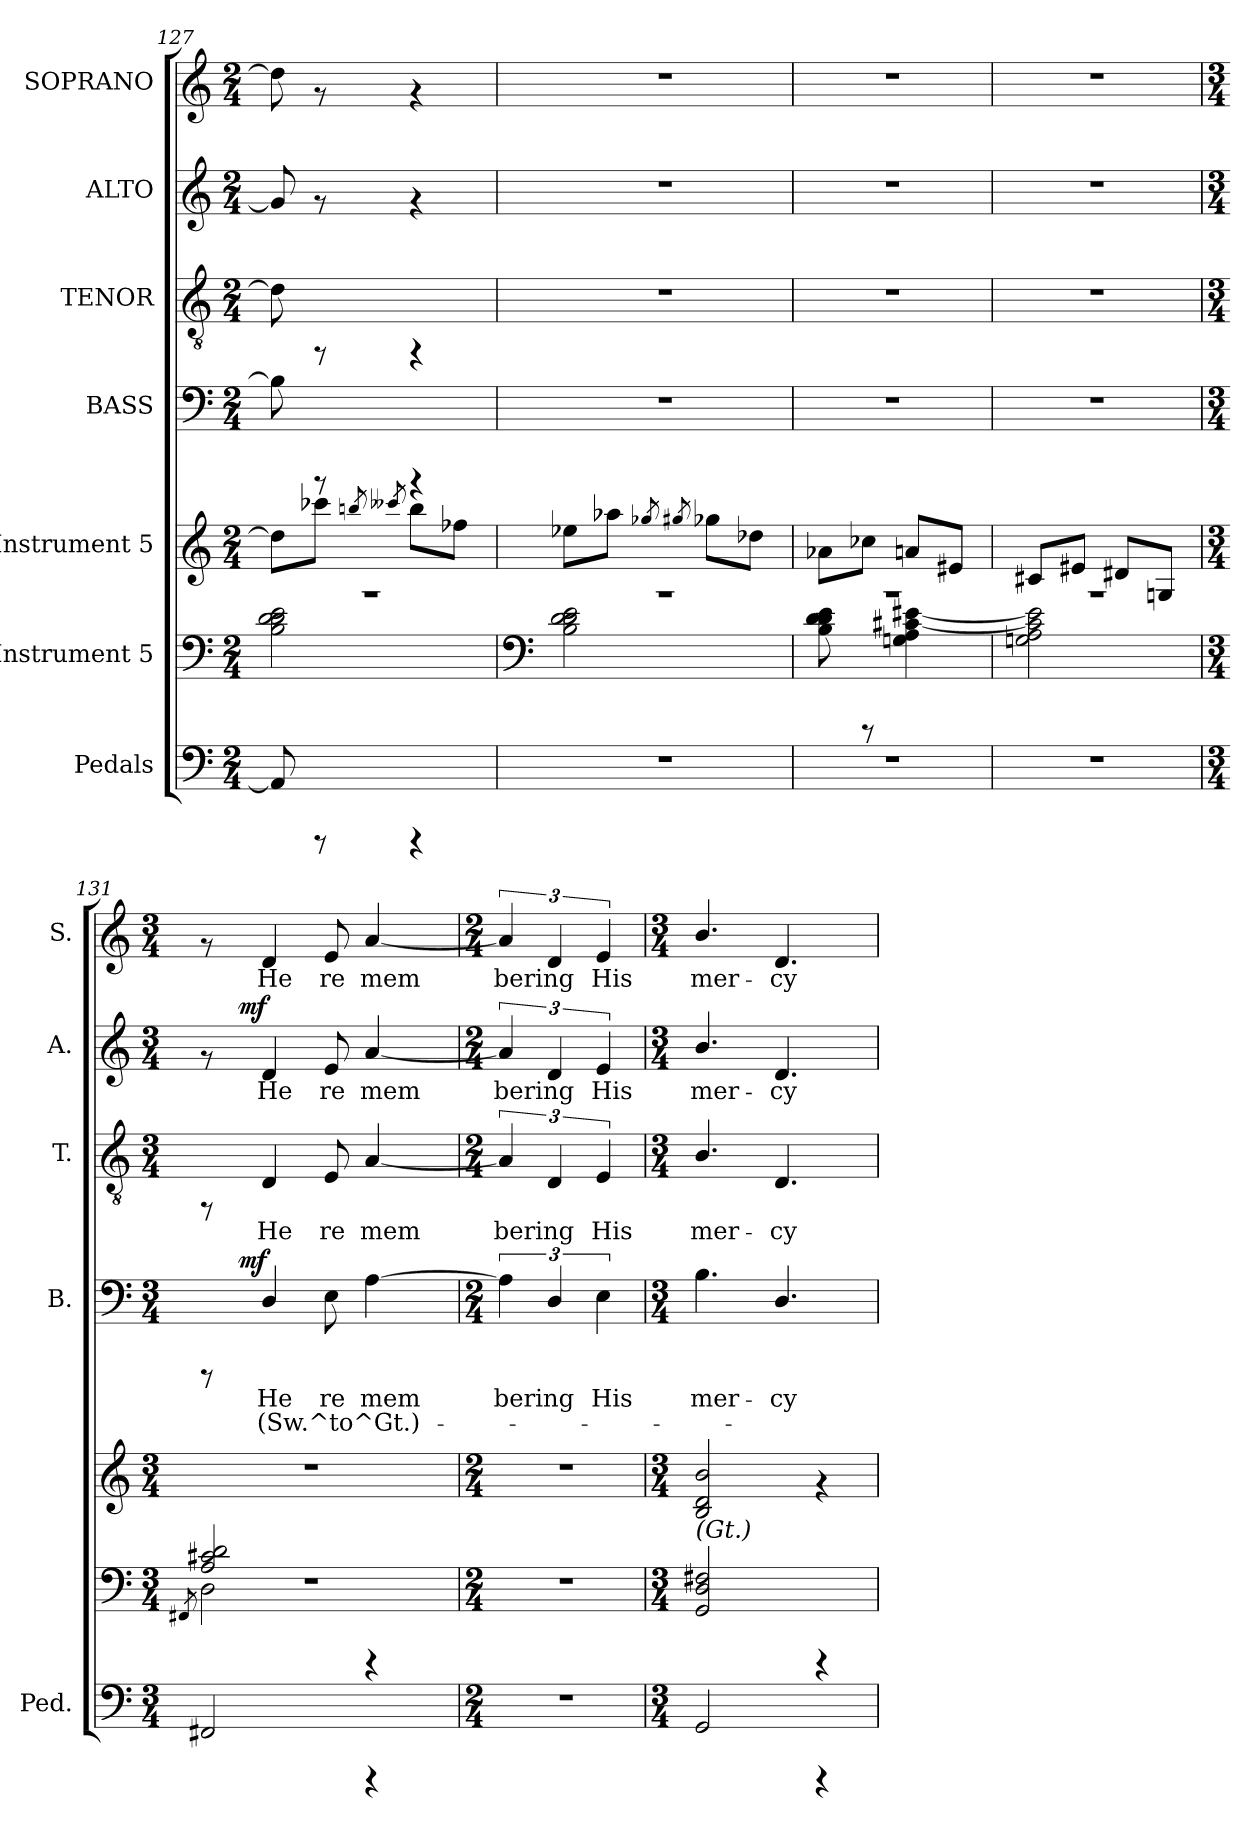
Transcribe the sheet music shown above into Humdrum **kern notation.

**kern	**kern	**dynam	**kern	**kern	**text	**text	**dynam	**kern	**text	**kern	**text	**dynam	**kern	**text	**dynam
*part7	*part6	*part6	*part5	*part4	*part4	*part4	*part4	*part3	*part3	*part2	*part2	*part2	*part1	*part1	*part1
*staff7	*staff6	*staff6	*staff5	*staff4	*staff4	*staff4	*staff4	*staff3	*staff3	*staff2	*staff2	*staff2	*staff1	*staff1	*staff1
*I"Pedals	*I"Instrument 5	*	*I"Instrument 5	*I"BASS	*	*	*	*I"TENOR	*	*I"ALTO	*	*	*I"SOPRANO	*	*
*I'Ped.	*	*	*	*I'B.	*	*	*	*I'T.	*	*I'A.	*	*	*I'S.	*	*
*clefF4	*clefF4	*	*clefG2	*clefF4	*	*	*	*clefGv2	*	*clefG2	*	*	*clefG2	*	*
*k[]	*k[]	*	*k[]	*k[]	*	*	*	*k[]	*	*k[]	*	*	*k[]	*	*
*C:	*C:	*	*C:	*C:	*	*	*	*C:	*	*C:	*	*	*C:	*	*
*M2/4	*M2/4	*	*M2/4	*M2/4	*	*	*	*M2/4	*	*M2/4	*	*	*M2/4	*	*
=127	=127	=127	=127	=127	=127	=127	=127	=127	=127	=127	=127	=127	=127	=127	=127
*	*^	*	*	*	*	*	*	*	*	*	*	*	*	*	*
!	!	!	!	!	!	!LO:LY:b:cj	!	!	!	!LO:LY:b:cj	!	!LO:LY:b:cj	!	!	!LO:LY:b:cj	!
8AA-/]	2r	2e\ 2d\ 2d\ 2B\	.	8dd-\L]	8B--\]	.	.	.	8d-\]	.	8g-/]	.	.	8dd-\]	.	.
8rCCC	.	.	.	8ccc-X\J	8rCCC	.	.	.	8rFF	.	8rf	.	.	8rf	.	.
.	.	.	.	8qbbn/	.	.	.	.	.	.	.	.	.	.	.	.
.	.	.	.	8qccc--X/	.	.	.	.	.	.	.	.	.	.	.	.
4rCCC	.	.	.	8bb\L	4rCCC	.	.	.	4rFF	.	4rf	.	.	4rf	.	.
.	.	.	.	8ff-X\J	.	.	.	.	.	.	.	.	.	.	.	.
!!LO:PB:g=z
=128	=128	=128	=128	=128	=128	=128	=128	=128	=128	=128	=128	=128	=128	=128	=128	=128
*	*clefF4	*	*	*	*	*	*	*	*	*	*	*	*	*	*	*
2r	2r	2e\ 2d\ 2d\ 2B\	.	8ee-X\L	2r	.	.	.	2r	.	2r	.	.	2r	.	.
.	.	.	.	8aa-X\J	.	.	.	.	.	.	.	.	.	.	.	.
.	.	.	.	8qgg-X/	.	.	.	.	.	.	.	.	.	.	.	.
.	.	.	.	8qgg#X/	.	.	.	.	.	.	.	.	.	.	.	.
.	.	.	.	8gg-\L	.	.	.	.	.	.	.	.	.	.	.	.
.	.	.	.	8dd-X\J	.	.	.	.	.	.	.	.	.	.	.	.
=129	=129	=129	=129	=129	=129	=129	=129	=129	=129	=129	=129	=129	=129	=129	=129	=129
2r	2r	8e\ 8d\ 8d\ 8B\	.	8a-X\L	2r	.	.	.	2r	.	2r	.	.	2r	.	.
.	.	8rCCC	.	8cc-X\J	.	.	.	.	.	.	.	.	.	.	.	.
.	.	[>4e#X\ [>4c#X\ 4Gn\ 4A\	.	8an/L	.	.	.	.	.	.	.	.	.	.	.	.
.	.	.	.	8e#X/J	.	.	.	.	.	.	.	.	.	.	.	.
=130	=130	=130	=130	=130	=130	=130	=130	=130	=130	=130	=130	=130	=130	=130	=130	=130
2r	2r	2c#\] 2A\ 2Gn\ 2e#\]	.	8c#X/L	2r	.	.	.	2r	.	2r	.	.	2r	.	.
.	.	.	.	8e#X/J	.	.	.	.	.	.	.	.	.	.	.	.
.	.	.	.	8d#X/L	.	.	.	.	.	.	.	.	.	.	.	.
.	.	.	.	8Gn/J	.	.	.	.	.	.	.	.	.	.	.	.
*	*v	*v	*	*	*	*	*	*	*	*	*	*	*	*	*	*
=131	=131	=131	=131	=131	=131	=131	=131	=131	=131	=131	=131	=131	=131	=131	=131
*M3/4	*M3/4	*	*M3/4	*M3/4	*	*	*	*M3/4	*	*M3/4	*	*	*M3/4	*	*
*	*^	*	*	*	*	*	*	*	*	*	*	*	*	*	*
*	*	*^	*	*	*	*	*	*	*	*	*	*	*	*	*	*
.	.	.	8qFF#X/	.	.	.	.	.	.	.	.	.	.	.	.	.	.
!	!	!	!	!LO:DY:b	!	!	!	!	!	!	!	!	!	!	!	!	!
!	!	!	!	!LO:DY:n=1:a	!	!	!	!	!	!	!	!	!	!	!	!	!
*	*	*	*	*	*	*^	*	*	*	*	*	*^	*	*	*^	*	*
2FF#X/	2.r	2c#X/ 2A/ 2d/	2D\	mf mf	2.r	8rCCC	16ryy	.	.	.	8rFF	.	8rf	16ryy	.	.	8rf	16ryy	.	.
.	.	.	.	.	.	.	64ryy	.	.	.	.	.	.	64ryy	.	.	.	64ryy	.	.
!	!	!	!	!	!	!	!	!	!	!LO:DY:a	!	!	!	!	!	!LO:DY:b	!	!	!	!LO:DY:a
!	!	!	!	!	!	!	!	!	!	!	!	!	!	!	!	!	!	!	!	!LO:DY:n=1:b
.	.	.	.	.	.	.	2ryy	.	.	mf	.	.	.	2ryy	.	mf	.	2ryy	.	mf mf
!	!	!	!	!	!	!	!	!LO:LY:b:cj	!LO:LY:b:cj	!	!	!LO:LY:b:cj	!	!	!LO:LY:b:cj	!	!	!	!LO:LY:b:cj	!
.	.	.	.	.	.	4D/	.	He	(Sw.^to^Gt.)-	.	4D/	He	4d/	.	He	.	4d/	.	He	.
!	!	!	!	!	!	!	!	!LO:LY:b:cj	!LO:LY:b:cj	!	!	!LO:LY:b:cj	!	!	!LO:LY:b:cj	!	!	!	!LO:LY:b:cj	!
.	.	.	.	.	.	8E\	.	-re	.	.	8E/	re	8e/	.	re	.	8e/	.	re	.
!	!	!	!	!	!	!	!	!LO:LY:b:cj	!LO:LY:b:cj	!	!	!LO:LY:b:cj	!	!	!LO:LY:b:cj	!	!	!	!LO:LY:b:cj	!
4rCCC	.	4rCCC	4ryy	.	.	[>4A\	.	mem	.	.	[<4A/	mem	[<4a/	.	mem	.	[<4a/	.	mem	.
.	.	.	.	.	.	.	8ryy	.	.	.	.	.	.	8ryy	.	.	.	8ryy	.	.
.	.	.	.	.	.	.	32.ryy	.	.	.	.	.	.	32.ryy	.	.	.	32.ryy	.	.
*	*	*	*	*	*	*	*	*	*	*	*	*	*v	*v	*	*	*	*	*	*
*	*v	*v	*v	*	*	*v	*v	*	*	*	*	*	*	*	*	*v	*v	*	*
=132	=132	=132	=132	=132	=132	=132	=132	=132	=132	=132	=132	=132	=132	=132	=132
*M2/4	*M2/4	*	*M2/4	*M2/4	*	*	*	*M2/4	*	*M2/4	*	*	*M2/4	*	*
*	*^	*	*	*^	*	*	*	*	*	*^	*	*	*^	*	*
*	*	*^	*	*	*	*	*	*	*	*	*	*	*	*	*	*	*	*	*
!	!	!	!	!	!	!	!	!LO:LY:b:cj	!	!	!	!LO:LY:b:cj	!	!	!LO:LY:b:cj	!	!	!	!LO:LY:b:cj	!
*	*	*	*	*	*	*	*	*	*	*	*	*	*v	*v	*	*	*	*	*	*
*	*v	*v	*v	*	*	*v	*v	*	*	*	*	*	*	*	*	*v	*v	*	*
2r	2r	.	2r	6A\]	bering	.	.	6A/]	bering	6a/]	bering	.	6a/]	bering	.
*	*	*	*	*Xbrackettup	*	*	*	*	*	*	*	*	*	*	*
!	!	!	!	!	!LO:LY:b:cj	!	!	!	!LO:LY:b:cj	!	!LO:LY:b:cj	!	!	!LO:LY:b:cj	!
.	.	.	.	6D/	.	.	.	6D/	.	6d/	.	.	6d/	.	.
!	!	!	!	!	!LO:LY:b:cj	!	!	!	!LO:LY:b:cj	!	!LO:LY:b:cj	!	!	!LO:LY:b:cj	!
.	.	.	.	6E\	His	.	.	6E/	His	6e/	His	.	6e/	His	.
=133	=133	=133	=133	=133	=133	=133	=133	=133	=133	=133	=133	=133	=133	=133	=133
*M3/4	*M3/4	*	*M3/4	*M3/4	*	*	*	*M3/4	*	*M3/4	*	*	*M3/4	*	*
!	!LO:TX:a:i:t=(Gt.)	!	!	!	!	!	!	!	!	!	!	!	!	!	!
!	!	!	!	!	!LO:LY:b:cj	!	!	!	!LO:LY:b:cj	!	!LO:LY:b:cj	!	!	!LO:LY:b:cj	!
2GG/	2F#X/ 2GG/ 2D/	.	2b/ 2B/ 2d/	4.B\	mer-	.	.	4.B/	mer-	4.b/	mer-	.	4.b/	mer-	.
!	!	!	!	!	!LO:LY:b:cj	!	!	!	!LO:LY:b:cj	!	!LO:LY:b:cj	!	!	!LO:LY:b:cj	!
.	.	.	.	4.D/	-cy	.	.	4.D/	-cy	4.d/	-cy	.	4.d/	-cy	.
4rCCC	4rCCC	.	4rf	.	.	.	.	.	.	.	.	.	.	.	.
=	=	=	=	=	=	=	=	=	=	=	=	=	=	=	=
*-	*-	*-	*-	*-	*-	*-	*-	*-	*-	*-	*-	*-	*-	*-	*-
